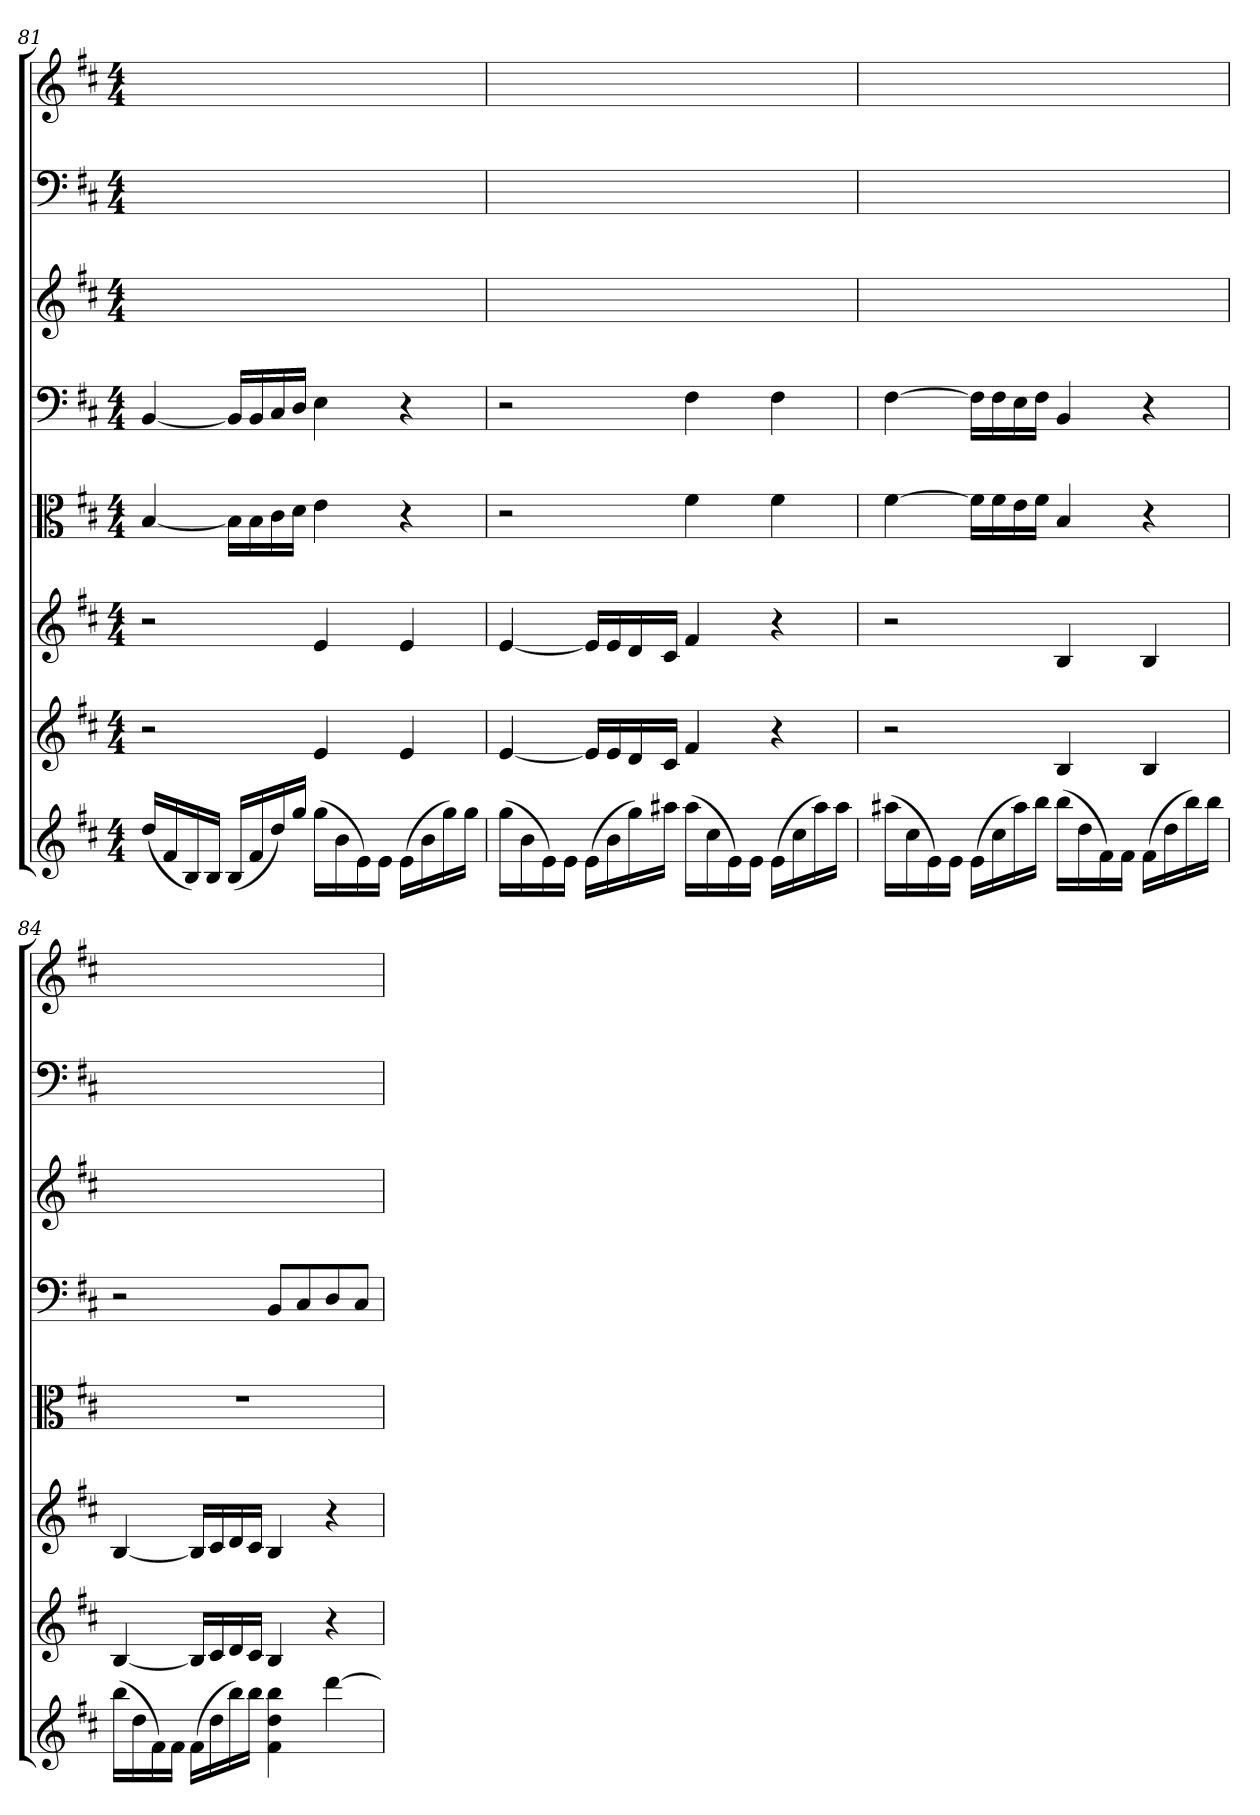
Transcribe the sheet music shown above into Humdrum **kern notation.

**kern	**kern	**kern	**kern	**kern	**kern	**kern	**kern
*part8	*part7	*part6	*part5	*part4	*part3	*part2	*part1
*staff8	*staff7	*staff6	*staff5	*staff4	*staff3	*staff2	*staff1
*clefG2	*clefG2	*clefG2	*clefC3	*clefF4	*clefG2	*clefF4	*clefG2
*k[f#c#]	*k[f#c#]	*k[f#c#]	*k[f#c#]	*k[f#c#]	*k[f#c#]	*k[f#c#]	*k[f#c#]
*D:	*D:	*D:	*D:	*D:	*D:	*D:	*D:
*M4/4	*M4/4	*M4/4	*M4/4	*M4/4	*M4/4	*M4/4	*M4/4
=81	=81	=81	=81	=81	=81	=81	=81
(16dd/LL	2r	2r	[4B/	[4BB/	1ryy	1ryy	1ryy
16f#/	.	.	.	.	.	.	.
16B/)	.	.	.	.	.	.	.
16B/JJ	.	.	.	.	.	.	.
(16B/LL	.	.	16B\LL]	16BB/LL]	.	.	.
16f#/	.	.	16B\	16BB/	.	.	.
16dd/)	.	.	16c#\	16C#/	.	.	.
16gg/JJ	.	.	16d\JJ	16D/JJ	.	.	.
(16gg\LL	4e/	4e/	4e\	4E\	.	.	.
16b\	.	.	.	.	.	.	.
16e\)	.	.	.	.	.	.	.
16e\JJ	.	.	.	.	.	.	.
(16e\LL	4e/	4e/	4r	4r	.	.	.
16b\	.	.	.	.	.	.	.
16gg\)	.	.	.	.	.	.	.
16gg\JJ	.	.	.	.	.	.	.
=82	=82	=82	=82	=82	=82	=82	=82
(16gg\LL	[4e/	[4e/	2r	2r	1ryy	1ryy	1ryy
16b\	.	.	.	.	.	.	.
16e\)	.	.	.	.	.	.	.
16e\JJ	.	.	.	.	.	.	.
(16e\LL	16e/LL]	16e/LL]	.	.	.	.	.
16b\	16e/	16e/	.	.	.	.	.
16gg\)	16d/	16d/	.	.	.	.	.
16aa#X\JJ	16c#/JJ	16c#/JJ	.	.	.	.	.
(16aa#\LL	4f#/	4f#/	4f#\	4F#\	.	.	.
16cc#\	.	.	.	.	.	.	.
16e\)	.	.	.	.	.	.	.
16e\JJ	.	.	.	.	.	.	.
(16e\LL	4r	4r	4f#\	4F#\	.	.	.
16cc#\	.	.	.	.	.	.	.
16aa#\)	.	.	.	.	.	.	.
16aa#\JJ	.	.	.	.	.	.	.
=83	=83	=83	=83	=83	=83	=83	=83
(16aa#X\LL	2r	2r	[4f#\	[4F#\	1ryy	1ryy	1ryy
16cc#\	.	.	.	.	.	.	.
16e\)	.	.	.	.	.	.	.
16e\JJ	.	.	.	.	.	.	.
(16e\LL	.	.	16f#\LL]	16F#\LL]	.	.	.
16cc#\	.	.	16f#\	16F#\	.	.	.
16aa#\)	.	.	16e\	16E\	.	.	.
16bb\JJ	.	.	16f#\JJ	16F#\JJ	.	.	.
(16bb\LL	4B/	4B/	4B/	4BB/	.	.	.
16dd\	.	.	.	.	.	.	.
16f#\)	.	.	.	.	.	.	.
16f#\JJ	.	.	.	.	.	.	.
(16f#\LL	4B/	4B/	4r	4r	.	.	.
16dd\	.	.	.	.	.	.	.
16bb\)	.	.	.	.	.	.	.
16bb\JJ	.	.	.	.	.	.	.
=84	=84	=84	=84	=84	=84	=84	=84
(16bb\LL	[4B/	[4B/	1r	2r	1ryy	1ryy	1ryy
16dd\	.	.	.	.	.	.	.
16f#\)	.	.	.	.	.	.	.
16f#\JJ	.	.	.	.	.	.	.
(16f#\LL	16B/LL]	16B/LL]	.	.	.	.	.
16dd\	16c#/	16c#/	.	.	.	.	.
16bb\)	16d/	16d/	.	.	.	.	.
16bb\JJ	16c#/JJ	16c#/JJ	.	.	.	.	.
4f#\ 4dd\ 4bb\	4B/	4B/	.	8BB/L	.	.	.
.	.	.	.	8C#/	.	.	.
[4ddd\	4r	4r	.	8D/	.	.	.
.	.	.	.	8C#/J	.	.	.
=	=	=	=	=	=	=	=
*-	*-	*-	*-	*-	*-	*-	*-
